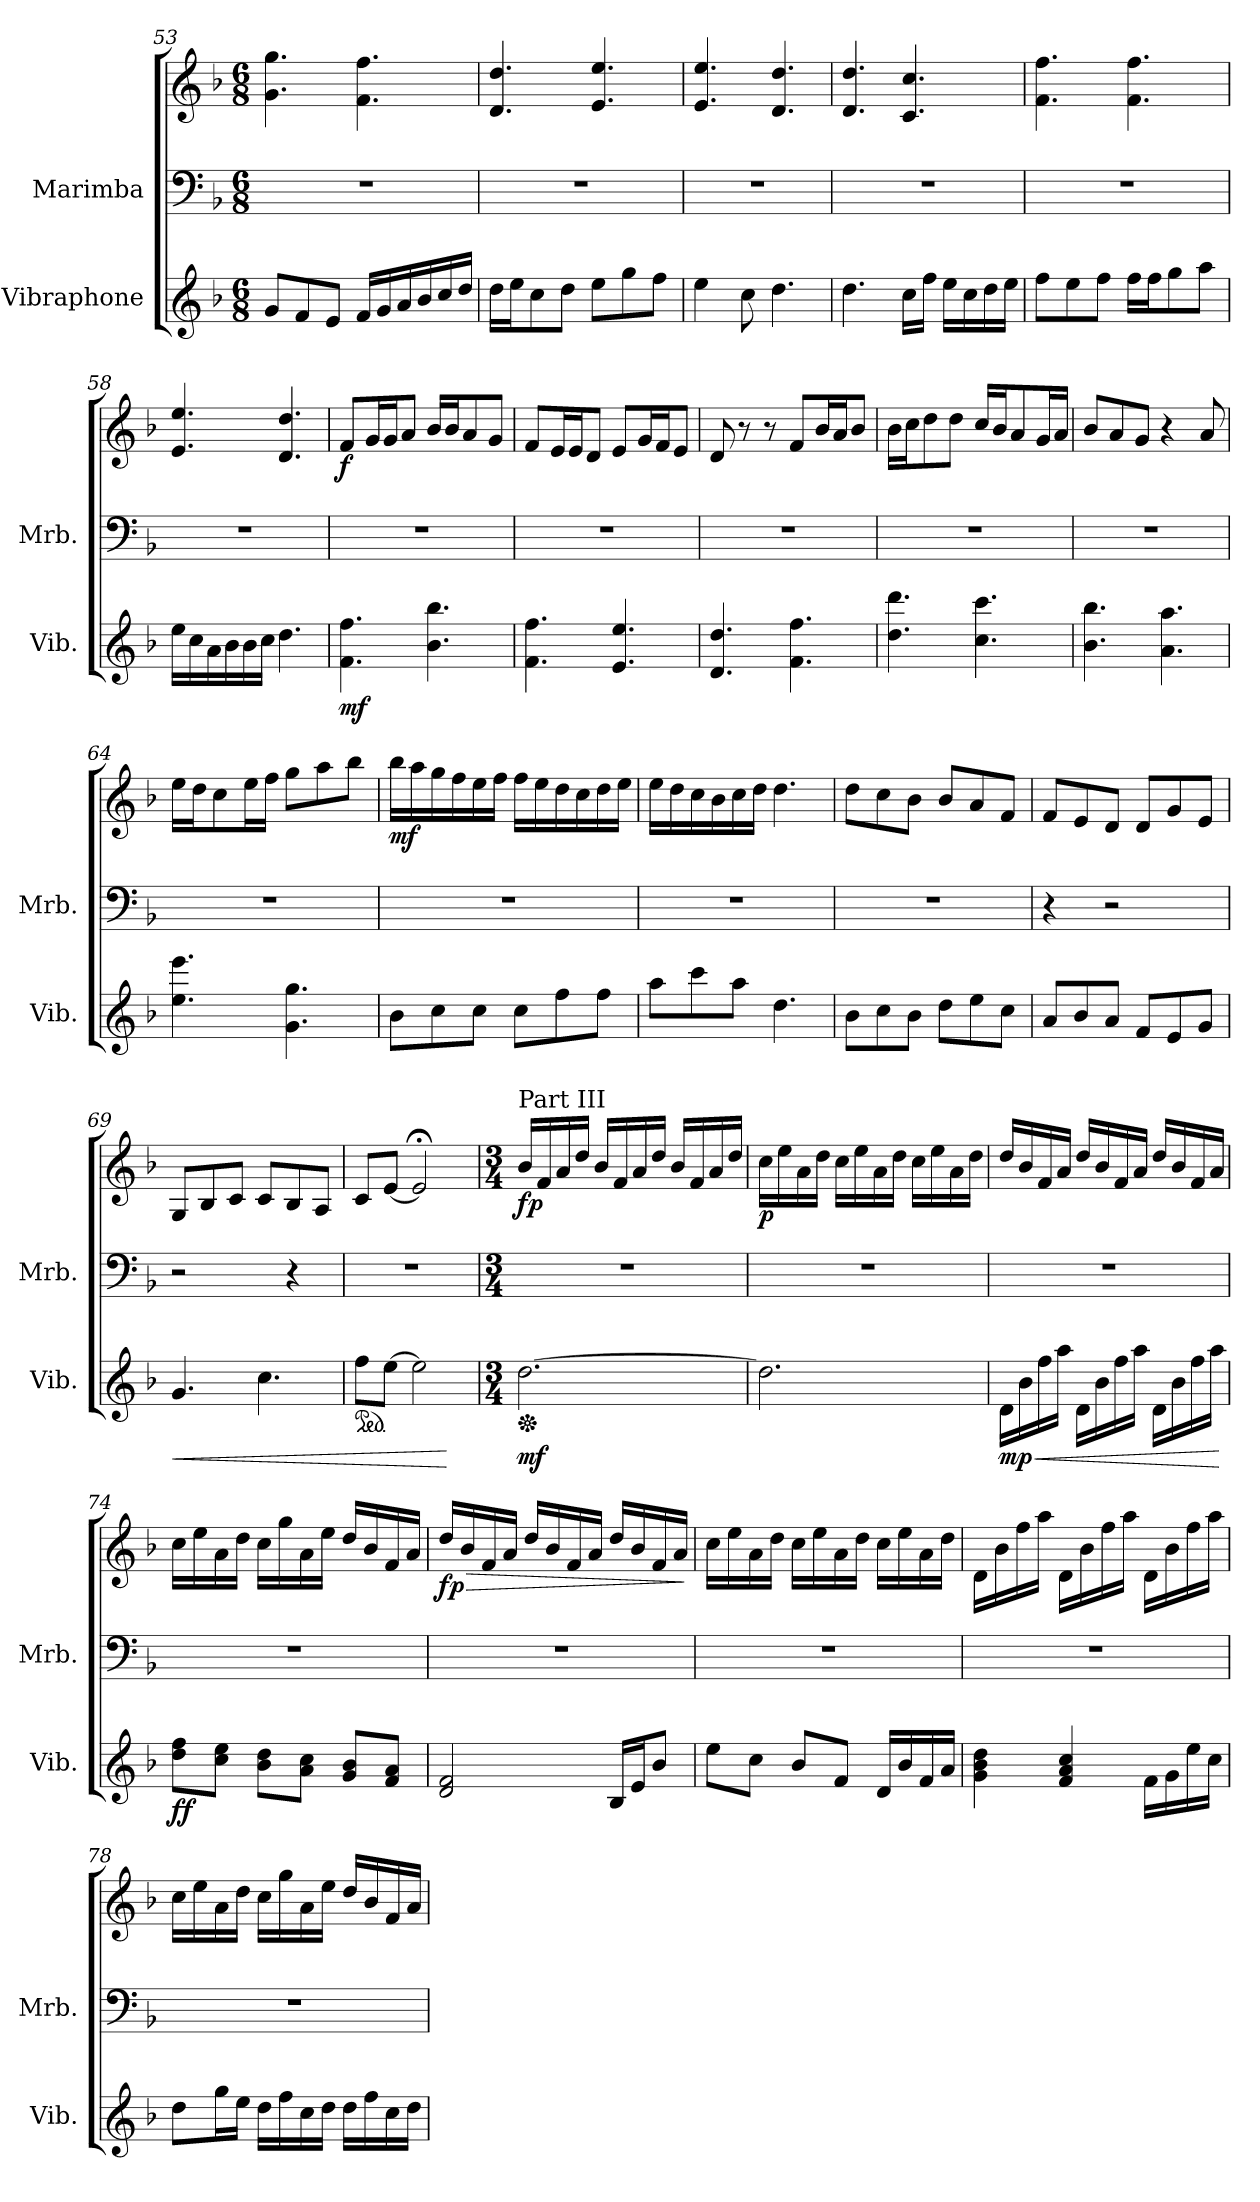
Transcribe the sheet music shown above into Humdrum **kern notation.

**kern	**dynam	**kern	**kern	**dynam
*part2	*part2	*part1	*part1	*part1
*staff3	*staff3	*staff2	*staff1	*staff1/2
*I"Vibraphone	*	*I"Marimba	*	*
*I'Vib.	*	*I'Mrb.	*	*
*clefG2	*	*clefF4	*clefG2	*
*k[b-]	*	*k[b-]	*k[b-]	*
*d:	*	*d:	*d:	*
*M6/8	*	*M6/8	*M6/8	*
=53	=53	=53	=53	=53
8g/L	.	2.r	4.g\ 4.gg\	.
8f/	.	.	.	.
8e/J	.	.	.	.
16f/LL	.	.	4.f\ 4.ff\	.
16g/	.	.	.	.
16a/	.	.	.	.
16b-/	.	.	.	.
16cc/	.	.	.	.
16dd/JJ	.	.	.	.
=54	=54	=54	=54	=54
16dd\LL	.	2.r	4.d/ 4.dd/	.
16ee\J	.	.	.	.
8cc\	.	.	.	.
8dd\J	.	.	.	.
8ee\L	.	.	4.e/ 4.ee/	.
8gg\	.	.	.	.
8ff\J	.	.	.	.
=55	=55	=55	=55	=55
4ee\	.	2.r	4.e/ 4.ee/	.
8cc\	.	.	.	.
4.dd\	.	.	4.d/ 4.dd/	.
!!LO:PB:g=z
=56	=56	=56	=56	=56
4.dd\	.	2.r	4.d/ 4.dd/	.
16cc\LL	.	.	4.c/ 4.cc/	.
16ff\JJ	.	.	.	.
16ee\LL	.	.	.	.
16cc\	.	.	.	.
16dd\	.	.	.	.
16ee\JJ	.	.	.	.
=57	=57	=57	=57	=57
8ff\L	.	2.r	4.f\ 4.ff\	.
8ee\	.	.	.	.
8ff\J	.	.	.	.
16ff\LL	.	.	4.f\ 4.ff\	.
16ff\J	.	.	.	.
8gg\	.	.	.	.
8aa\J	.	.	.	.
=58	=58	=58	=58	=58
16ee\LL	.	2.r	4.e/ 4.ee/	.
16cc\	.	.	.	.
16a\	.	.	.	.
16b-\	.	.	.	.
16b-\	.	.	.	.
16cc\JJ	.	.	.	.
4.dd\	.	.	4.d/ 4.dd/	.
=59	=59	=59	=59	=59
!	!LO:DY:b	!	!	!LO:DY:b
4.f\ 4.ff\	mf	2.r	8f/L	f
.	.	.	16g/L	.
.	.	.	16g/J	.
.	.	.	8a/J	.
4.b-\ 4.bb-\	.	.	16b-/LL	.
.	.	.	16b-/J	.
.	.	.	8a/	.
.	.	.	8g/J	.
=60	=60	=60	=60	=60
4.f\ 4.ff\	.	2.r	8f/L	.
.	.	.	16e/L	.
.	.	.	16e/J	.
.	.	.	8d/J	.
4.e/ 4.ee/	.	.	8e/L	.
.	.	.	16g/L	.
.	.	.	16f/J	.
.	.	.	8e/J	.
!!LO:LB:g=z
=61	=61	=61	=61	=61
4.d/ 4.dd/	.	2.r	8d/	.
.	.	.	8r	.
.	.	.	8r	.
4.f\ 4.ff\	.	.	8f/L	.
.	.	.	16b-/L	.
.	.	.	16a/J	.
.	.	.	8b-/J	.
=62	=62	=62	=62	=62
4.dd\ 4.ddd\	.	2.r	16b-\LL	.
.	.	.	16cc\J	.
.	.	.	8dd\	.
.	.	.	8dd\J	.
4.cc\ 4.ccc\	.	.	16cc/LL	.
.	.	.	16b-/J	.
.	.	.	8a/	.
.	.	.	16g/L	.
.	.	.	16a/JJ	.
=63	=63	=63	=63	=63
4.b-\ 4.bb-\	.	2.r	8b-/L	.
.	.	.	8a/	.
.	.	.	8g/J	.
4.a\ 4.aa\	.	.	4r	.
.	.	.	8a/	.
=64	=64	=64	=64	=64
4.ee\ 4.eee\	.	2.r	16ee\LL	.
.	.	.	16dd\J	.
.	.	.	8cc\	.
.	.	.	16ee\L	.
.	.	.	16ff\JJ	.
4.g\ 4.gg\	.	.	8gg\L	.
.	.	.	8aa\	.
.	.	.	8bb-\J	.
!!LO:LB:g=z
=65	=65	=65	=65	=65
!	!	!	!	!LO:DY:b
8b-\L	.	2.r	16bb-\LL	mf
.	.	.	16aa\	.
8cc\	.	.	16gg\	.
.	.	.	16ff\	.
8cc\J	.	.	16ee\	.
.	.	.	16ff\JJ	.
8cc\L	.	.	16ff\LL	.
.	.	.	16ee\	.
8ff\	.	.	16dd\	.
.	.	.	16cc\	.
8ff\J	.	.	16dd\	.
.	.	.	16ee\JJ	.
=66	=66	=66	=66	=66
8aa\L	.	2.r	16ee\LL	.
.	.	.	16dd\	.
8ccc\	.	.	16cc\	.
.	.	.	16b-\	.
8aa\J	.	.	16cc\	.
.	.	.	16dd\JJ	.
4.dd\	.	.	4.dd\	.
=67	=67	=67	=67	=67
8b-\L	.	2.r	8dd\L	.
8cc\	.	.	8cc\	.
8b-\J	.	.	8b-\J	.
8dd\L	.	.	8b-/L	.
8ee\	.	.	8a/	.
8cc\J	.	.	8f/J	.
=68	=68	=68	=68	=68
8a/L	.	4r	8f/L	.
8b-/	.	.	8e/	.
8a/J	.	2r	8d/J	.
8f/L	.	.	8d/L	.
8e/	.	.	8g/	.
8g/J	.	.	8e/J	.
=69	=69	=69	=69	=69
!	!LO:HP:b	!	!	!
4.g/	<	2r	8G/L	.
.	.	.	8B-/	.
.	.	.	8c/J	.
4.cc\	.	.	8c/L	.
.	.	4r	8B-/	.
.	.	.	8A/J	.
!!LO:PB:g=z
=70	=70	=70	=70	=70
*ped	*	*	*	*
8ff\L	.	2.r	8c/L	.
[8ee\J	.	.	[8e/J	.
2ee\]	.	.	2e;</]	.
.	[	.	.	.
=71	=71	=71	=71	=71
*M3/4	*	*M3/4	*M3/4	*
*Xped	*	*	*	*
*	*	*	*MM90	*
!	!	!	!LO:TX:a:t=Part III	!
!	!LO:DY:b	!	!	!LO:DY:b
[2.dd\	mf	2.r	16b-/LL	fp
.	.	.	16f/	.
.	.	.	16a/	.
.	.	.	16dd/JJ	.
.	.	.	16b-/LL	.
.	.	.	16f/	.
.	.	.	16a/	.
.	.	.	16dd/JJ	.
.	.	.	16b-/LL	.
.	.	.	16f/	.
.	.	.	16a/	.
.	.	.	16dd/JJ	.
=72	=72	=72	=72	=72
!	!	!	!	!LO:DY:b
2.dd\]	.	2.r	16cc\LL	p
.	.	.	16ee\	.
.	.	.	16a\	.
.	.	.	16dd\JJ	.
.	.	.	16cc\LL	.
.	.	.	16ee\	.
.	.	.	16a\	.
.	.	.	16dd\JJ	.
.	.	.	16cc\LL	.
.	.	.	16ee\	.
.	.	.	16a\	.
.	.	.	16dd\JJ	.
=73	=73	=73	=73	=73
!	!LO:HP:b	!	!	!
!	!LO:DY:n=1:b	!	!	!
16d\LL	< mp	2.r	16dd/LL	.
16b-\	.	.	16b-/	.
16ff\	.	.	16f/	.
16aa\JJ	.	.	16a/JJ	.
16d\LL	.	.	16dd/LL	.
16b-\	.	.	16b-/	.
16ff\	.	.	16f/	.
16aa\JJ	.	.	16a/JJ	.
16d\LL	.	.	16dd/LL	.
16b-\	.	.	16b-/	.
16ff\	.	.	16f/	.
16aa\JJ	.	.	16a/JJ	.
.	[	.	.	.
!!LO:LB:g=z
=74	=74	=74	=74	=74
!	!LO:DY:b	!	!	!
8dd\ 8ff\L	ff	2.r	16cc\LL	.
.	.	.	16ee\	.
8cc\ 8ee\J	.	.	16a\	.
.	.	.	16dd\JJ	.
8b-\ 8dd\L	.	.	16cc\LL	.
.	.	.	16gg\	.
8a\ 8cc\J	.	.	16a\	.
.	.	.	16ee\JJ	.
8g/ 8b-/L	.	.	16dd/LL	.
.	.	.	16b-/	.
8f/ 8a/J	.	.	16f/	.
.	.	.	16a/JJ	.
=75	=75	=75	=75	=75
!	!	!	!	!LO:HP:b
!	!	!	!	!LO:DY:n=1:b
2d/ 2f/	.	2.r	16dd/LL	> fp
.	.	.	16b-/	.
.	.	.	16f/	.
.	.	.	16a/JJ	.
.	.	.	16dd/LL	.
.	.	.	16b-/	.
.	.	.	16f/	.
.	.	.	16a/JJ	.
16B-/LL	.	.	16dd/LL	.
16e/J	.	.	16b-/	.
8b-/J	.	.	16f/	.
.	.	.	16a/JJ	.
.	.	.	.	]
=76	=76	=76	=76	=76
8ee\L	.	2.r	16cc\LL	.
.	.	.	16ee\	.
8cc\J	.	.	16a\	.
.	.	.	16dd\JJ	.
8b-/L	.	.	16cc\LL	.
.	.	.	16ee\	.
8f/J	.	.	16a\	.
.	.	.	16dd\JJ	.
16d/LL	.	.	16cc\LL	.
16b-/	.	.	16ee\	.
16f/	.	.	16a\	.
16a/JJ	.	.	16dd\JJ	.
!!LO:LB:g=z
=77	=77	=77	=77	=77
4g\ 4b-\ 4dd\	.	2.r	16d\LL	.
.	.	.	16b-\	.
.	.	.	16ff\	.
.	.	.	16aa\JJ	.
4f/ 4a/ 4cc/	.	.	16d\LL	.
.	.	.	16b-\	.
.	.	.	16ff\	.
.	.	.	16aa\JJ	.
16f\LL	.	.	16d\LL	.
16g\	.	.	16b-\	.
16ee\	.	.	16ff\	.
16cc\JJ	.	.	16aa\JJ	.
=78	=78	=78	=78	=78
8dd\L	.	2.r	16cc\LL	.
.	.	.	16ee\	.
16gg\L	.	.	16a\	.
16ee\JJ	.	.	16dd\JJ	.
16dd\LL	.	.	16cc\LL	.
16ff\	.	.	16gg\	.
16cc\	.	.	16a\	.
16dd\JJ	.	.	16ee\JJ	.
16dd\LL	.	.	16dd/LL	.
16ff\	.	.	16b-/	.
16cc\	.	.	16f/	.
16dd\JJ	.	.	16a/JJ	.
=	=	=	=	=
*-	*-	*-	*-	*-
